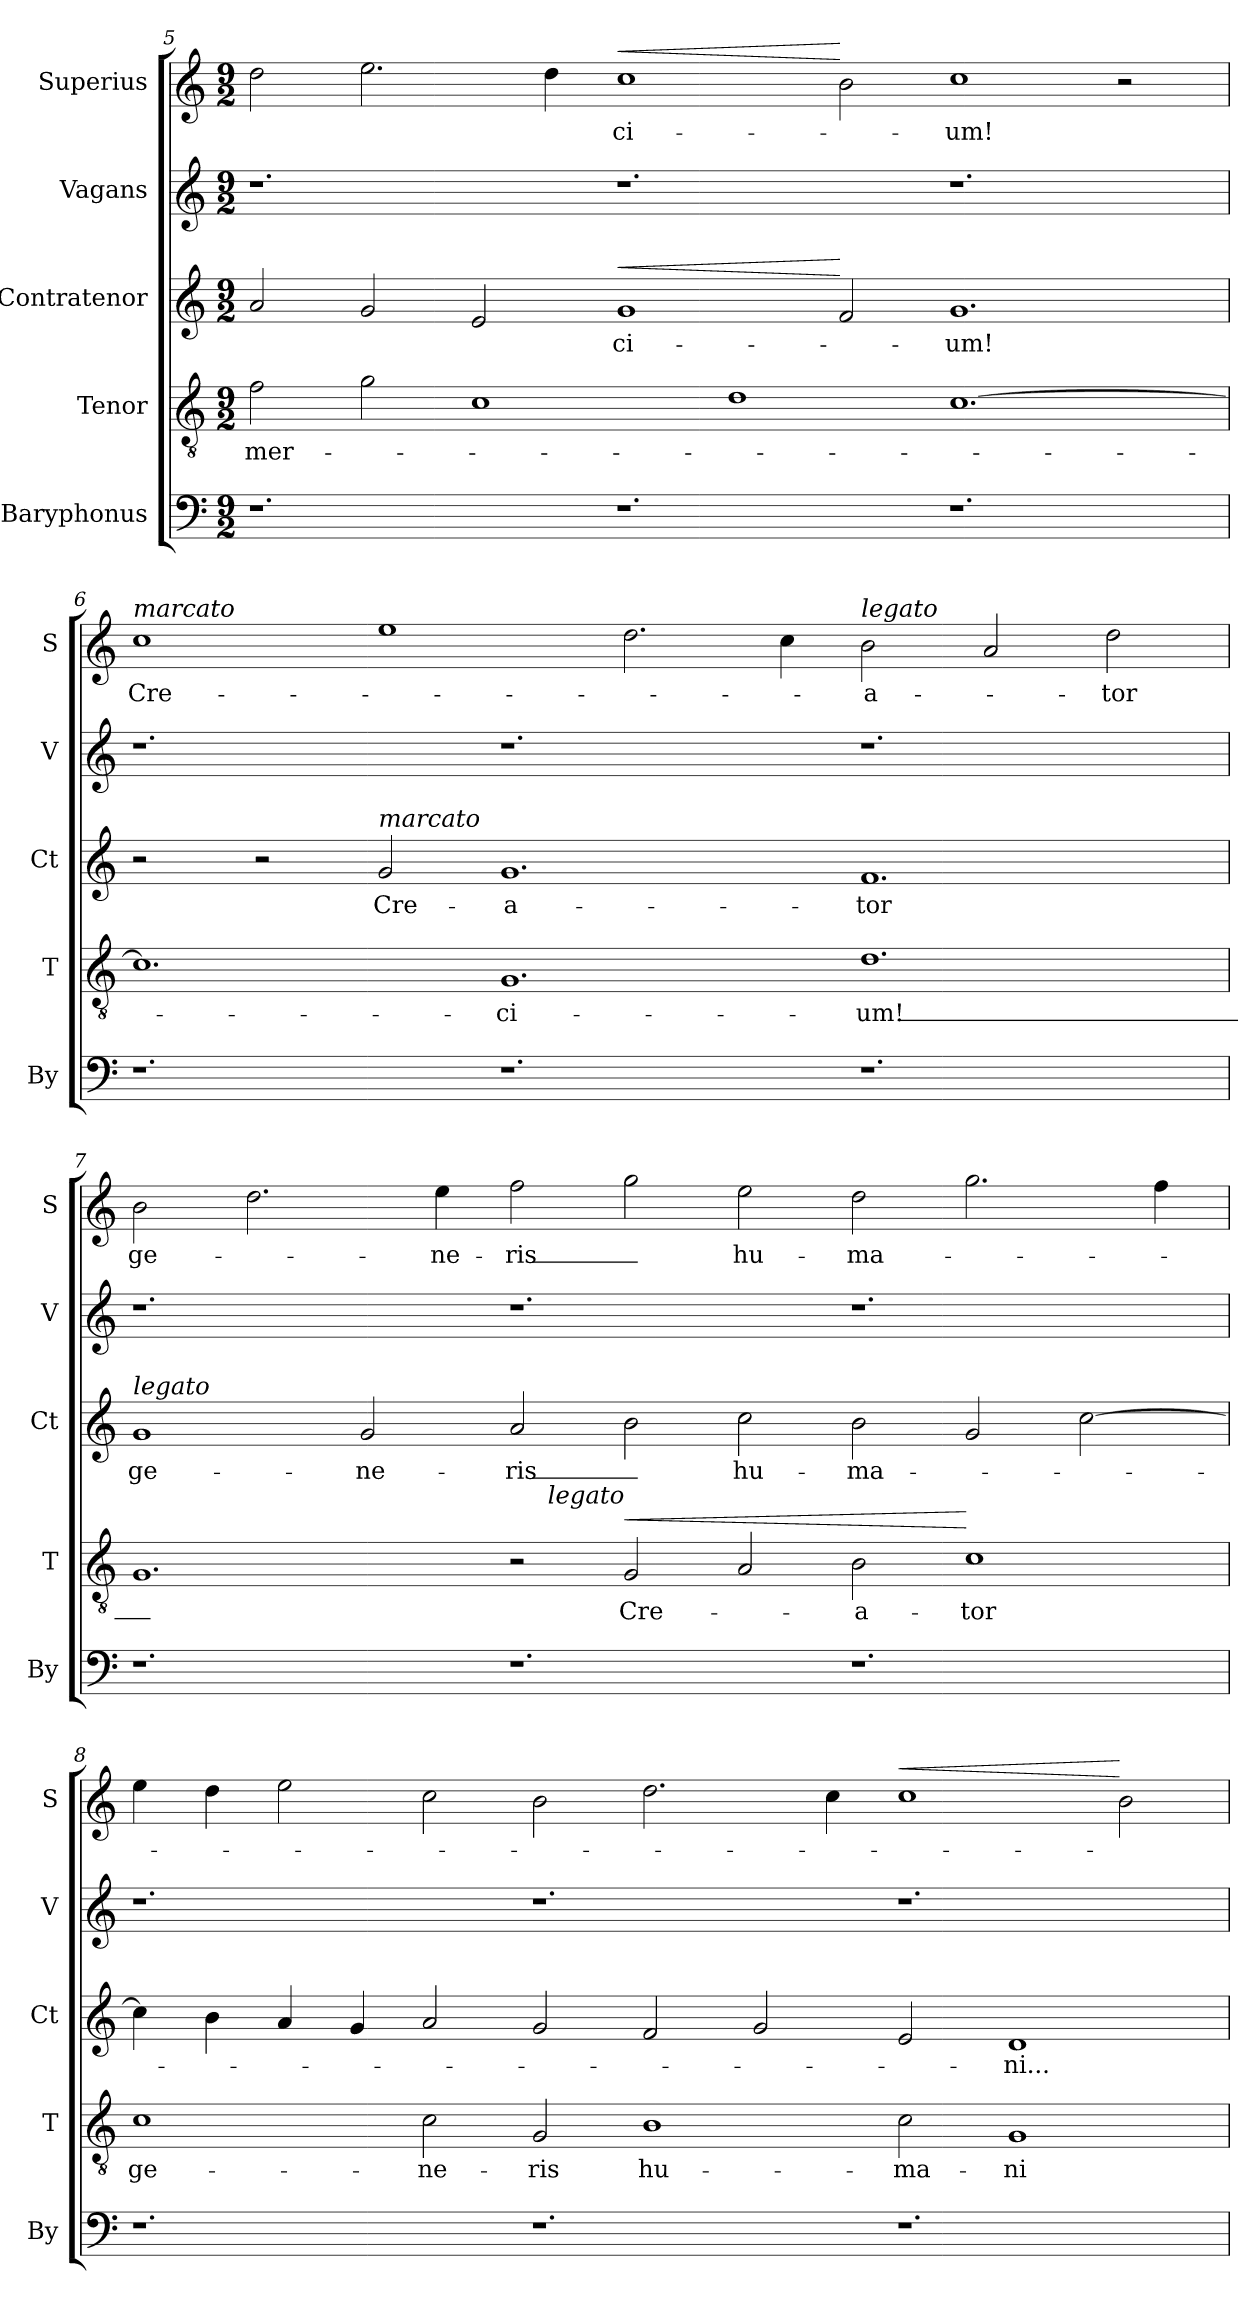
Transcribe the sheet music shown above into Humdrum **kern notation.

**kern	**kern	**text	**dynam	**kern	**text	**dynam	**kern	**kern	**text	**dynam
*part5	*part4	*part4	*part4	*part3	*part3	*part3	*part2	*part1	*part1	*part1
*staff5	*staff4	*staff4	*staff4	*staff3	*staff3	*staff3	*staff2	*staff1	*staff1	*staff1
*I"Baryphonus	*I"Tenor	*	*	*I"Contratenor	*	*	*I"Vagans	*I"Superius	*	*
*I'By	*I'T	*	*	*I'Ct	*	*	*I'V	*I'S	*	*
*clefF4	*clefGv2	*	*	*clefG2	*	*	*clefG2	*clefG2	*	*
*k[]	*k[]	*	*	*k[]	*	*	*k[]	*k[]	*	*
*M9/2	*M9/2	*	*	*M9/2	*	*	*M9/2	*M9/2	*	*
=5	=5	=5	=5	=5	=5	=5	=5	=5	=5	=5
1.r	2f\	-mer-	.	2a/	.	.	1.r	2dd\	.	.
.	2g\	.	.	2g/	.	.	.	2.ee\	.	.
.	1c	.	.	2e/	.	.	.	.	.	.
.	.	.	.	.	.	.	.	4dd\	.	.
!	!	!	!	!	!	!LO:HP:a	!	!	!	!LO:HP:a
1.r	.	.	.	1g	-ci-	<	1.r	1cc	-ci-	<
.	1d	.	.	.	.	.	.	.	.	.
.	.	.	.	2f/	.	[	.	2b\	.	[
1.r	[1.c	.	.	1.g	-um!	.	1.r	1cc	-um!	.
.	.	.	.	.	.	.	.	2r	.	.
=6	=6	=6	=6	=6	=6	=6	=6	=6	=6	=6
!	!	!	!	!	!	!	!	!LO:TX:a:i:t=marcato	!	!
1.r	1.c]	.	.	2r	.	.	1.r	1cc	Cre-	.
.	.	.	.	2r	.	.	.	.	.	.
!	!	!	!	!LO:TX:a:i:t=marcato	!	!	!	!	!	!
.	.	.	.	2g/	Cre-	.	.	1ee	.	.
1.r	1.G	-ci-	.	1.g	-a-	.	1.r	.	.	.
.	.	.	.	.	.	.	.	2.dd\	.	.
.	.	.	.	.	.	.	.	4cc\	.	.
!	!	!	!	!	!	!	!	!LO:TX:a:i:t=legato	!	!
1.r	1.d	-um!_	.	1.f	-tor	.	1.r	2b\	-a-	.
.	.	.	.	.	.	.	.	2a/	.	.
.	.	.	.	.	.	.	.	2dd\	-tor	.
=7	=7	=7	=7	=7	=7	=7	=7	=7	=7	=7
!	!	!	!	!LO:TX:a:i:t=legato	!	!	!	!	!	!
1.r	1.G	_	.	1g	ge-	.	1.r	2b\	ge-	.
.	.	.	.	.	.	.	.	2.dd\	.	.
.	.	.	.	2g/	-ne-	.	.	.	.	.
.	.	.	.	.	.	.	.	4ee\	-ne-	.
1.r	2r	.	.	2a/	-ris_	.	1.r	2ff\	-ris_	.
!	!LO:TX:a:i:rj:t=legato	!	!	!	!	!	!	!	!	!
!	!	!	!LO:HP:a	!	!	!	!	!	!	!
.	2G/	Cre-	<	2b\	_	.	.	2gg\	_	.
.	2A/	.	.	2cc\	hu-	.	.	2ee\	hu-	.
1.r	2B\	-a-	.	2b\	-ma-	.	1.r	2dd\	-ma-	.
.	1c	-tor	[	2g/	.	.	.	2.gg\	.	.
.	.	.	.	[2cc\	.	.	.	.	.	.
.	.	.	.	.	.	.	.	4ff\	.	.
=8	=8	=8	=8	=8	=8	=8	=8	=8	=8	=8
1.r	1c	ge-	.	4cc\]	.	.	1.r	4ee\	.	.
.	.	.	.	4b\	.	.	.	4dd\	.	.
.	.	.	.	4a/	.	.	.	2ee\	.	.
.	.	.	.	4g/	.	.	.	.	.	.
.	2c\	-ne-	.	2a/	.	.	.	2cc\	.	.
1.r	2G/	-ris	.	2g/	.	.	1.r	2b\	.	.
.	1B	hu-	.	2f/	.	.	.	2.dd\	.	.
.	.	.	.	2g/	.	.	.	.	.	.
.	.	.	.	.	.	.	.	4cc\	.	.
!	!	!	!	!	!	!	!	!	!	!LO:HP:a
1.r	2c\	-ma-	.	2e/	.	.	1.r	1cc	.	<
.	1G	-ni	.	1d	-ni...	.	.	.	.	.
.	.	.	.	.	.	.	.	2b\	.	[
=	=	=	=	=	=	=	=	=	=	=
*-	*-	*-	*-	*-	*-	*-	*-	*-	*-	*-
